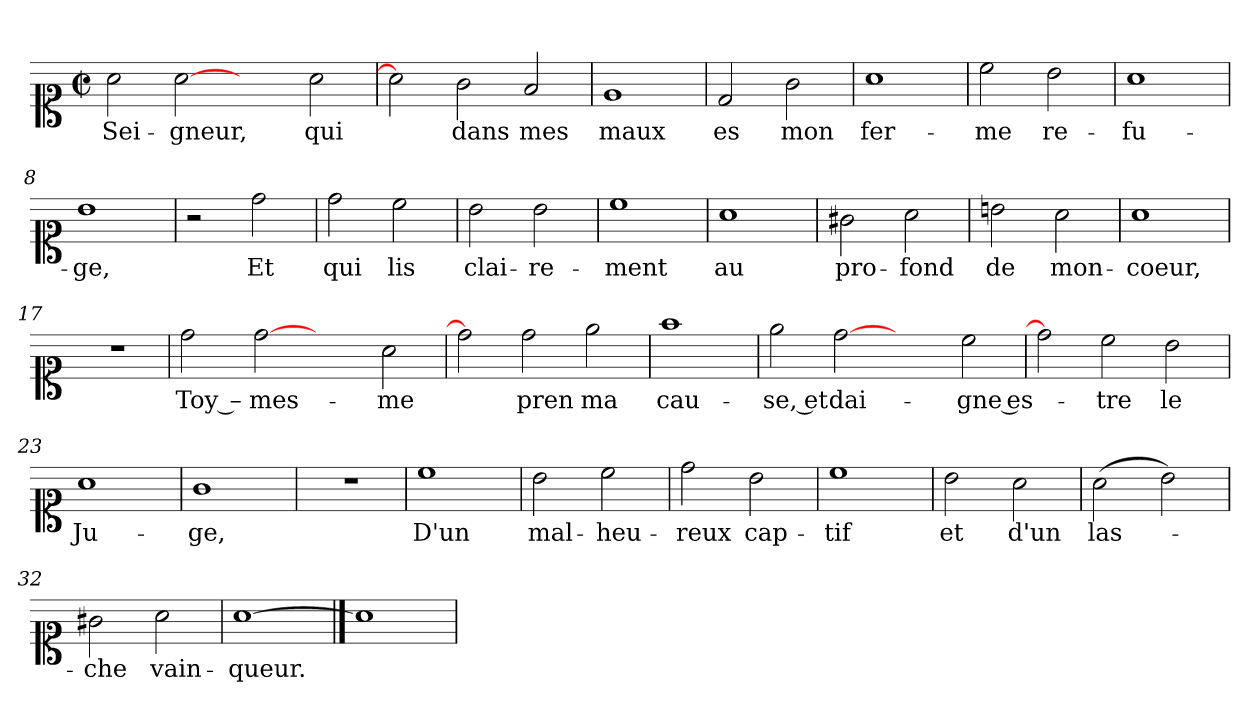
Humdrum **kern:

**kern	**text
*part1	*part1
*staff1	*staff1
*clefC1	*
*k[]	*
*C:	*
*M2/2	*
*met(c|)	*
=1	=1
2a\	Sei-
[2a	-gneur,
2ryy	.
2a\	qui
=2	=2
2a]	.
2g\	dans
2f/	mes
=3	=3
1e	maux
=4	=4
2d/	es
2g\	mon
=5	=5
1a	fer-
=6	=6
2cc\	-me
2b\	re-
!!LO:LB:g=z
=7	=7
1a	-fu-
=8	=8
1b	-ge,
=9	=9
2r	.
2dd\	Et
=10	=10
2dd\	qui
2cc\	lis
=11	=11
2b\	clai-
2b\	-re-
=12	=12
1cc	-ment
=13	=13
1a	au
=14	=14
2g#X\	pro-
2a\	-fond
!!LO:LB:g=z
=15	=15
2bn\	de
2a\	mon-
=16	=16
1a	-coeur,
=17	=17
1r	.
=18	=18
2dd\	Toy –
[2dd	mes-
2ryy	.
2a\	-me
=19	=19
2dd]	.
2dd\	pren
2ee\	ma
=20	=20
1ff	cau-
!!LO:LB:g=z
=21	=21
2ee\	-se, et
[2dd	dai-
2ryy	.
2cc\	gne es-
=22	=22
2dd]	.
2cc\	-tre
2b\	le
=23	=23
1a	Ju-
=24	=24
1g	-ge,
=25	=25
1r	.
=26	=26
1cc	D'un
=27	=27
2b\	mal-
2cc\	-heu-
!!LO:LB:g=z
=28	=28
2dd\	-reux
2b\	cap-
=29	=29
1cc	-tif
=30	=30
2b\	et
2a\	d'un
=31	=31
(>2a\	las-
2b\)	.
=32	=32
2g#X\	-che
2a\	vain-
=33	=33
[1a	-queur.
==34	==34
1a]	.
=	=
*-	*-
